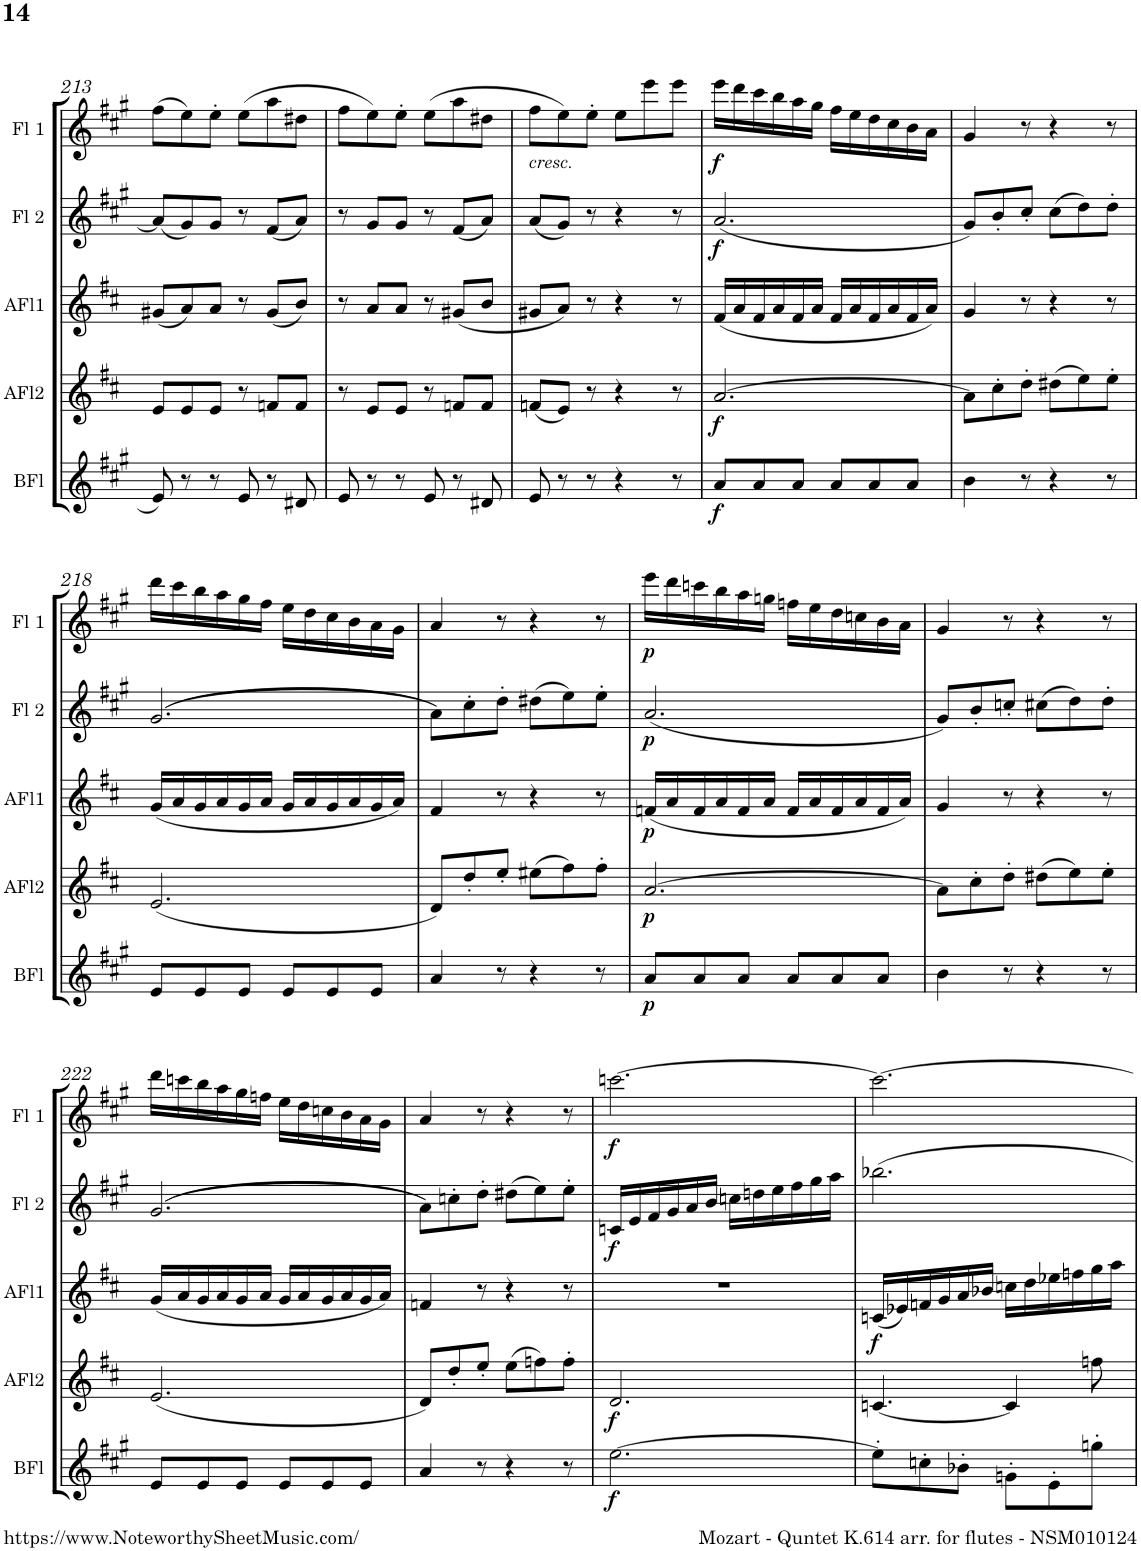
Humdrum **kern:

**kern	**dynam	**kern	**dynam	**kern	**dynam	**kern	**dynam	**kern	**dynam
*part5	*part5	*part4	*part4	*part3	*part3	*part2	*part2	*part1	*part1
*staff5	*staff5	*staff4	*staff4	*staff3	*staff3	*staff2	*staff2	*staff1	*staff1
*I"Bass Fl	*	*I"Alto Fl 2	*	*I"Alto Fl 1	*	*I"Flute 2	*	*I"Flute 1	*
*I'BFl	*	*I'AFl2	*	*I'AFl1	*	*I'Fl 2	*	*I'Fl 1	*
!!LO:PB:g=z
*clefG2	*	*clefG2	*	*clefG2	*	*clefG2	*	*clefG2	*
*Trd7c12	*	*Trd3c5	*	*Trd3c5	*	*	*	*	*
*k[f#c#g#]	*	*k[f#c#]	*	*k[f#c#]	*	*k[f#c#g#]	*	*k[f#c#g#]	*
*M6/8	*	*M6/8	*	*M6/8	*	*M6/8	*	*M6/8	*
=213	=213	=213	=213	=213	=213	=213	=213	=213	=213
8e/	.	8e/L	.	(8g#X/L	.	(8a/L]	.	(8ff#\L	.
8r	.	8e/	.	8a/)	.	8g#/)	.	8ee\)	.
8r	.	8e/J	.	8a/J	.	8g#/J	.	8ee'\J	.
8e/	.	8r	.	8r	.	8r	.	(8ee\L	.
8r	.	8fn/L	.	(8g#/L	.	(8f#/L	.	8aa\	.
8d#X/	.	8f/J	.	8b/J)	.	8a/J)	.	8dd#X\J	.
=214	=214	=214	=214	=214	=214	=214	=214	=214	=214
8e/	.	8r	.	8r	.	8r	.	8ff#\L	.
8r	.	8e/L	.	8a/L	.	8g#/L	.	8ee\)	.
8r	.	8e/J	.	8a/J	.	8g#/J	.	8ee'\J	.
8e/	.	8r	.	8r	.	8r	.	(8ee\L	.
8r	.	8fn/L	.	(8g#X/L	.	(8f#/L	.	8aa\	.
8d#X/	.	8f/J	.	8b/J	.	8a/J)	.	8dd#X\J	.
=215	=215	=215	=215	=215	=215	=215	=215	=215	=215
!	!	!	!	!	!	!	!	!LO:TX:b:i:t=cresc.	!
8e/	.	(8fn/L	.	8g#X/L	.	(8a/L	.	8ff#\L	.
8r	.	8e/J)	.	8a/J)	.	8g#/J)	.	8ee\)	.
8r	.	8r	.	8r	.	8r	.	8ee'\J	.
4r	.	4r	.	4r	.	4r	.	8ee\L	.
.	.	.	.	.	.	.	.	8eee\	.
8r	.	8r	.	8r	.	8r	.	8eee\J	.
=216	=216	=216	=216	=216	=216	=216	=216	=216	=216
!	!LO:DY:b	!	!LO:DY:b	!	!	!	!LO:DY:b	!	!LO:DY:b
8a/L	f	[2.a/	f	(16f#/LL	.	(2.a/	f	16eee\LL	f
.	.	.	.	16a/	.	.	.	16ddd\	.
8a/	.	.	.	16f#/	.	.	.	16ccc#\	.
.	.	.	.	16a/	.	.	.	16bb\	.
8a/J	.	.	.	16f#/	.	.	.	16aa\	.
.	.	.	.	16a/JJ	.	.	.	16gg#\JJ	.
8a/L	.	.	.	16f#/LL	.	.	.	16ff#\LL	.
.	.	.	.	16a/	.	.	.	16ee\	.
8a/	.	.	.	16f#/	.	.	.	16dd\	.
.	.	.	.	16a/	.	.	.	16cc#\	.
8a/J	.	.	.	16f#/	.	.	.	16b\	.
.	.	.	.	16a/JJ)	.	.	.	16a\JJ	.
=217	=217	=217	=217	=217	=217	=217	=217	=217	=217
4b\	.	8a\L]	.	4g/	.	8g#/L)	.	4g#/	.
.	.	8cc#'\	.	.	.	8b'/	.	.	.
8r	.	8dd'\J	.	8r	.	8cc#'/J	.	8r	.
4r	.	(8dd#X\L	.	4r	.	(8cc#\L	.	4r	.
.	.	8ee\)	.	.	.	8dd\)	.	.	.
8r	.	8ee'\J	.	8r	.	8dd'\J	.	8r	.
!!LO:LB:g=z
=218	=218	=218	=218	=218	=218	=218	=218	=218	=218
8e/L	.	(2.e/	.	(16g/LL	.	((2.g#/	.	16ddd\LL	.
.	.	.	.	16a/	.	.	.	16ccc#\	.
8e/	.	.	.	16g/	.	.	.	16bb\	.
.	.	.	.	16a/	.	.	.	16aa\	.
8e/J	.	.	.	16g/	.	.	.	16gg#\	.
.	.	.	.	16a/JJ	.	.	.	16ff#\JJ	.
8e/L	.	.	.	16g/LL	.	.	.	16ee\LL	.
.	.	.	.	16a/	.	.	.	16dd\	.
8e/	.	.	.	16g/	.	.	.	16cc#\	.
.	.	.	.	16a/	.	.	.	16b\	.
8e/J	.	.	.	16g/	.	.	.	16a\	.
.	.	.	.	16a/JJ)	.	.	.	16g#\JJ	.
=219	=219	=219	=219	=219	=219	=219	=219	=219	=219
4a/	.	8d/L)	.	4f#/	.	8a\L))	.	4a/	.
.	.	8dd'/	.	.	.	8cc#'\	.	.	.
8r	.	8ee'/J	.	8r	.	8dd'\J	.	8r	.
4r	.	(8ee#X\L	.	4r	.	(8dd#X\L	.	4r	.
.	.	8ff#\)	.	.	.	8ee\)	.	.	.
8r	.	8ff#'\J	.	8r	.	8ee'\J	.	8r	.
=220	=220	=220	=220	=220	=220	=220	=220	=220	=220
!	!LO:DY:b	!	!LO:DY:b	!	!LO:DY:b	!	!LO:DY:b	!	!LO:DY:b
8a/L	p	[2.a/	p	(16fn/LL	p	(2.a/	p	16eee\LL	p
.	.	.	.	16a/	.	.	.	16ddd\	.
8a/	.	.	.	16f/	.	.	.	16cccn\	.
.	.	.	.	16a/	.	.	.	16bb\	.
8a/J	.	.	.	16f/	.	.	.	16aa\	.
.	.	.	.	16a/JJ	.	.	.	16ggn\JJ	.
8a/L	.	.	.	16f/LL	.	.	.	16ffn\LL	.
.	.	.	.	16a/	.	.	.	16ee\	.
8a/	.	.	.	16f/	.	.	.	16dd\	.
.	.	.	.	16a/	.	.	.	16ccn\	.
8a/J	.	.	.	16f/	.	.	.	16b\	.
.	.	.	.	16a/JJ)	.	.	.	16a\JJ	.
=221	=221	=221	=221	=221	=221	=221	=221	=221	=221
4b\	.	8a\L]	.	4g/	.	8g#/L)	.	4g#/	.
.	.	8cc#'\	.	.	.	8b'/	.	.	.
8r	.	8dd'\J	.	8r	.	8ccn'/J	.	8r	.
4r	.	(8dd#X\L	.	4r	.	(8cc#X\L	.	4r	.
.	.	8ee\)	.	.	.	8dd\)	.	.	.
8r	.	8ee'\J	.	8r	.	8dd'\J	.	8r	.
!!LO:LB:g=z
=222	=222	=222	=222	=222	=222	=222	=222	=222	=222
8e/L	.	(2.e/	.	(16g/LL	.	((2.g#/	.	16ddd\LL	.
.	.	.	.	16a/	.	.	.	16cccn\	.
8e/	.	.	.	16g/	.	.	.	16bb\	.
.	.	.	.	16a/	.	.	.	16aa\	.
8e/J	.	.	.	16g/	.	.	.	16gg#\	.
.	.	.	.	16a/JJ	.	.	.	16ffn\JJ	.
8e/L	.	.	.	16g/LL	.	.	.	16ee\LL	.
.	.	.	.	16a/	.	.	.	16dd\	.
8e/	.	.	.	16g/	.	.	.	16ccn\	.
.	.	.	.	16a/	.	.	.	16b\	.
8e/J	.	.	.	16g/	.	.	.	16a\	.
.	.	.	.	16a/JJ)	.	.	.	16g#\JJ	.
=223	=223	=223	=223	=223	=223	=223	=223	=223	=223
4a/	.	8d/L)	.	4fn/	.	8a\L))	.	4a/	.
.	.	8dd'/	.	.	.	8ccn'\	.	.	.
8r	.	8ee'/J	.	8r	.	8dd'\J	.	8r	.
4r	.	(8ee\L	.	4r	.	(8dd#X\L	.	4r	.
.	.	8ffn\)	.	.	.	8ee\)	.	.	.
8r	.	8ff'\J	.	8r	.	8ee'\J	.	8r	.
=224	=224	=224	=224	=224	=224	=224	=224	=224	=224
!	!LO:DY:b	!	!LO:DY:b	!	!	!	!LO:DY:b	!	!LO:DY:b
[2.ee\	f	2.d/	f	2.r	.	16cn/LL	f	[2.cccn\	f
.	.	.	.	.	.	16e/	.	.	.
.	.	.	.	.	.	16f#/	.	.	.
.	.	.	.	.	.	16g#/	.	.	.
.	.	.	.	.	.	16a/	.	.	.
.	.	.	.	.	.	16b/JJ	.	.	.
.	.	.	.	.	.	16ccn\LL	.	.	.
.	.	.	.	.	.	16ddn\	.	.	.
.	.	.	.	.	.	16ee\	.	.	.
.	.	.	.	.	.	16ff#\	.	.	.
.	.	.	.	.	.	16gg#\	.	.	.
.	.	.	.	.	.	16aa\JJ	.	.	.
=225	=225	=225	=225	=225	=225	=225	=225	=225	=225
!	!	!	!	!	!LO:DY:b	!	!	!	!
8ee'\L]	.	[4.cn/	.	(16cn/LL	f	2.bb-X\	.	2.ccc\_	.
.	.	.	.	16e-X/)	.	.	.	.	.
8ccn'\	.	.	.	16fn/	.	.	.	.	.
.	.	.	.	16g/	.	.	.	.	.
8b-X'\J	.	.	.	16a/	.	.	.	.	.
.	.	.	.	16b-X/JJ	.	.	.	.	.
8gn'\L	.	4c/]	.	16ccn\LL	.	.	.	.	.
.	.	.	.	16dd\	.	.	.	.	.
8e'\	.	.	.	16ee-X\	.	.	.	.	.
.	.	.	.	16ffn\	.	.	.	.	.
8ggn'\J	.	8ffn\	.	16gg\	.	.	.	.	.
.	.	.	.	16aa\JJ	.	.	.	.	.
=	=	=	=	=	=	=	=	=	=
*-	*-	*-	*-	*-	*-	*-	*-	*-	*-
